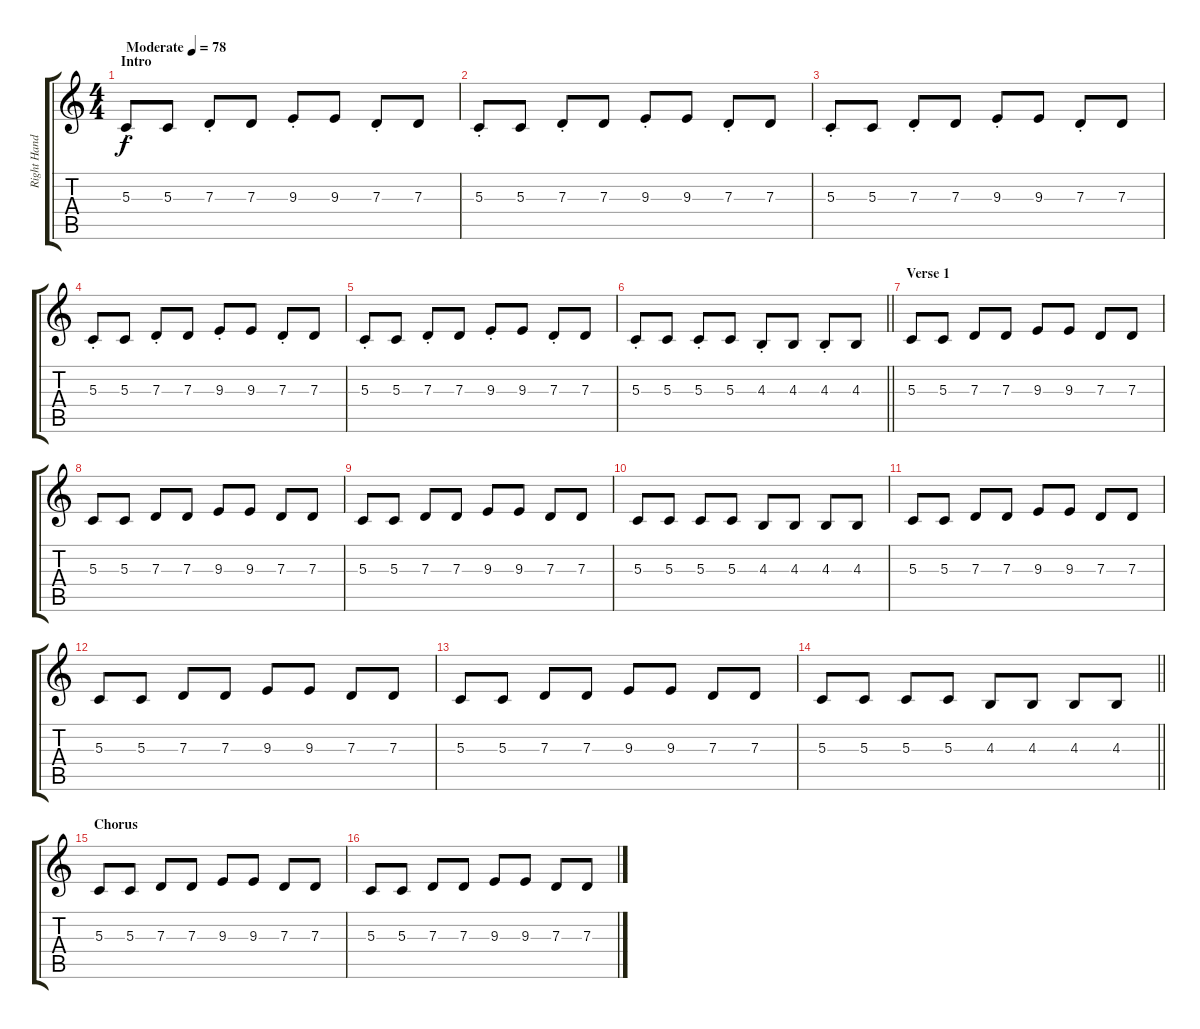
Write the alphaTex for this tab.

\track ("Right Hand Piano - Nick" "Right Hand") {instrument acousticgrandpiano bank 98}
\staff {score tabs}
\tuning (E4 B3 G3 D3 A2 E2) {hide}
\ts (4 4)
\section ("" "Intro")
\tempo (78 "Moderate")
\clef g2
\ks c
5.3{st}.8{dy f instrument acousticgrandpiano} 5.3.8 7.3{st}.8 7.3.8 9.3{st}.8 9.3.8 7.3{st}.8 7.3.8 |
5.3{st}.8 5.3.8 7.3{st}.8 7.3.8 9.3{st}.8 9.3.8 7.3{st}.8 7.3.8 |
5.3{st}.8 5.3.8 7.3{st}.8 7.3.8 9.3{st}.8 9.3.8 7.3{st}.8 7.3.8 |
5.3{st}.8 5.3.8 7.3{st}.8 7.3.8 9.3{st}.8 9.3.8 7.3{st}.8 7.3.8 |
5.3{st}.8 5.3.8 7.3{st}.8 7.3.8 9.3{st}.8 9.3.8 7.3{st}.8 7.3.8 |
\barLineRight lightlight
5.3{st}.8 5.3.8 5.3{st}.8 5.3.8 4.3{st}.8 4.3.8 4.3{st}.8 4.3.8 |
\section ("" "Verse 1")
5.3.8 5.3.8 7.3.8 7.3.8 9.3.8 9.3.8 7.3.8 7.3.8 |
5.3.8 5.3.8 7.3.8 7.3.8 9.3.8 9.3.8 7.3.8 7.3.8 |
5.3.8 5.3.8 7.3.8 7.3.8 9.3.8 9.3.8 7.3.8 7.3.8 |
5.3.8 5.3.8 5.3.8 5.3.8 4.3.8 4.3.8 4.3.8 4.3.8 |
5.3.8 5.3.8 7.3.8 7.3.8 9.3.8 9.3.8 7.3.8 7.3.8 |
5.3.8 5.3.8 7.3.8 7.3.8 9.3.8 9.3.8 7.3.8 7.3.8 |
5.3.8 5.3.8 7.3.8 7.3.8 9.3.8 9.3.8 7.3.8 7.3.8 |
\barLineRight lightlight
5.3.8 5.3.8 5.3.8 5.3.8 4.3.8 4.3.8 4.3.8 4.3.8 |
\section ("" "Chorus")
5.3.8 5.3.8 7.3.8 7.3.8 9.3.8 9.3.8 7.3.8 7.3.8 |
5.3.8 5.3.8 7.3.8 7.3.8 9.3.8 9.3.8 7.3.8 7.3.8
